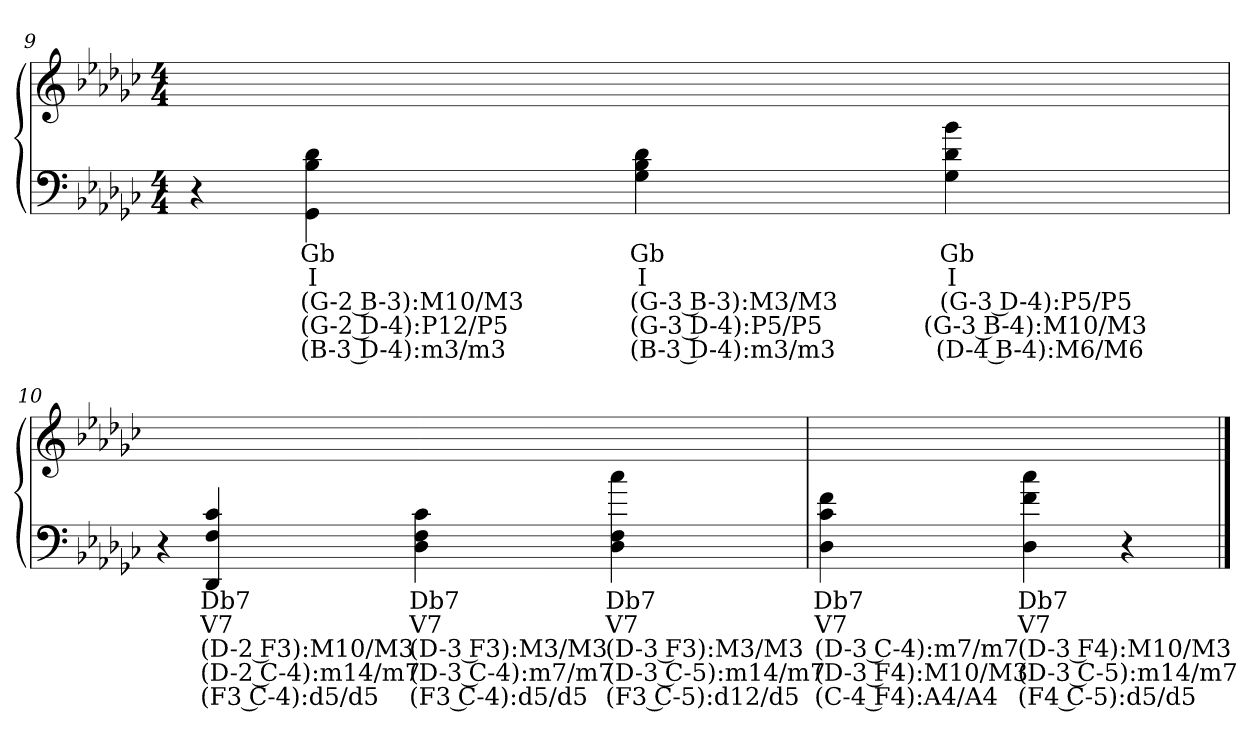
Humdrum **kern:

**kern	**text	**text	**text	**text	**text	**kern
*part2	*part2	*part2	*part2	*part2	*part2	*part1
*staff2	*staff2	*staff2	*staff2	*staff2	*staff2	*staff1
*clefF4	*	*	*	*	*	*clefG2
*k[b-e-a-d-g-c-]	*	*	*	*	*	*k[b-e-a-d-g-c-]
*G-:	*	*	*	*	*	*G-:
*M4/4	*	*	*	*	*	*M4/4
=9	=9	=9	=9	=9	=9	=9
4r	.	.	.	.	.	1ryy
4GG- 4B- 4d-	Gb	I	(G-2 B-3):M10/M3	(G-2 D-4):P12/P5	(B-3 D-4):m3/m3	.
4G- 4B- 4d-	Gb	I	(G-3 B-3):M3/M3	(G-3 D-4):P5/P5	(B-3 D-4):m3/m3	.
4G- 4d- 4b-	Gb	I	(G-3 D-4):P5/P5	(G-3 B-4):M10/M3	(D-4 B-4):M6/M6	.
=10	=10	=10	=10	=10	=10	=10
4r	.	.	.	.	.	1ryy
4DD- 4F 4c-	Db7	V7	(D-2 F3):M10/M3	(D-2 C-4):m14/m7	(F3 C-4):d5/d5	.
4D- 4F 4c-	Db7	V7	(D-3 F3):M3/M3	(D-3 C-4):m7/m7	(F3 C-4):d5/d5	.
4D- 4F 4cc-	Db7	V7	(D-3 F3):M3/M3	(D-3 C-5):m14/m7	(F3 C-5):d12/d5	.
=11	=11	=11	=11	=11	=11	=11
4D- 4c- 4f	Db7	V7	(D-3 C-4):m7/m7	(D-3 F4):M10/M3	(C-4 F4):A4/A4	2.ryy
4D- 4f 4cc-	Db7	V7	(D-3 F4):M10/M3	(D-3 C-5):m14/m7	(F4 C-5):d5/d5	.
4r	.	.	.	.	.	.
==	==	==	==	==	==	==
*-	*-	*-	*-	*-	*-	*-
